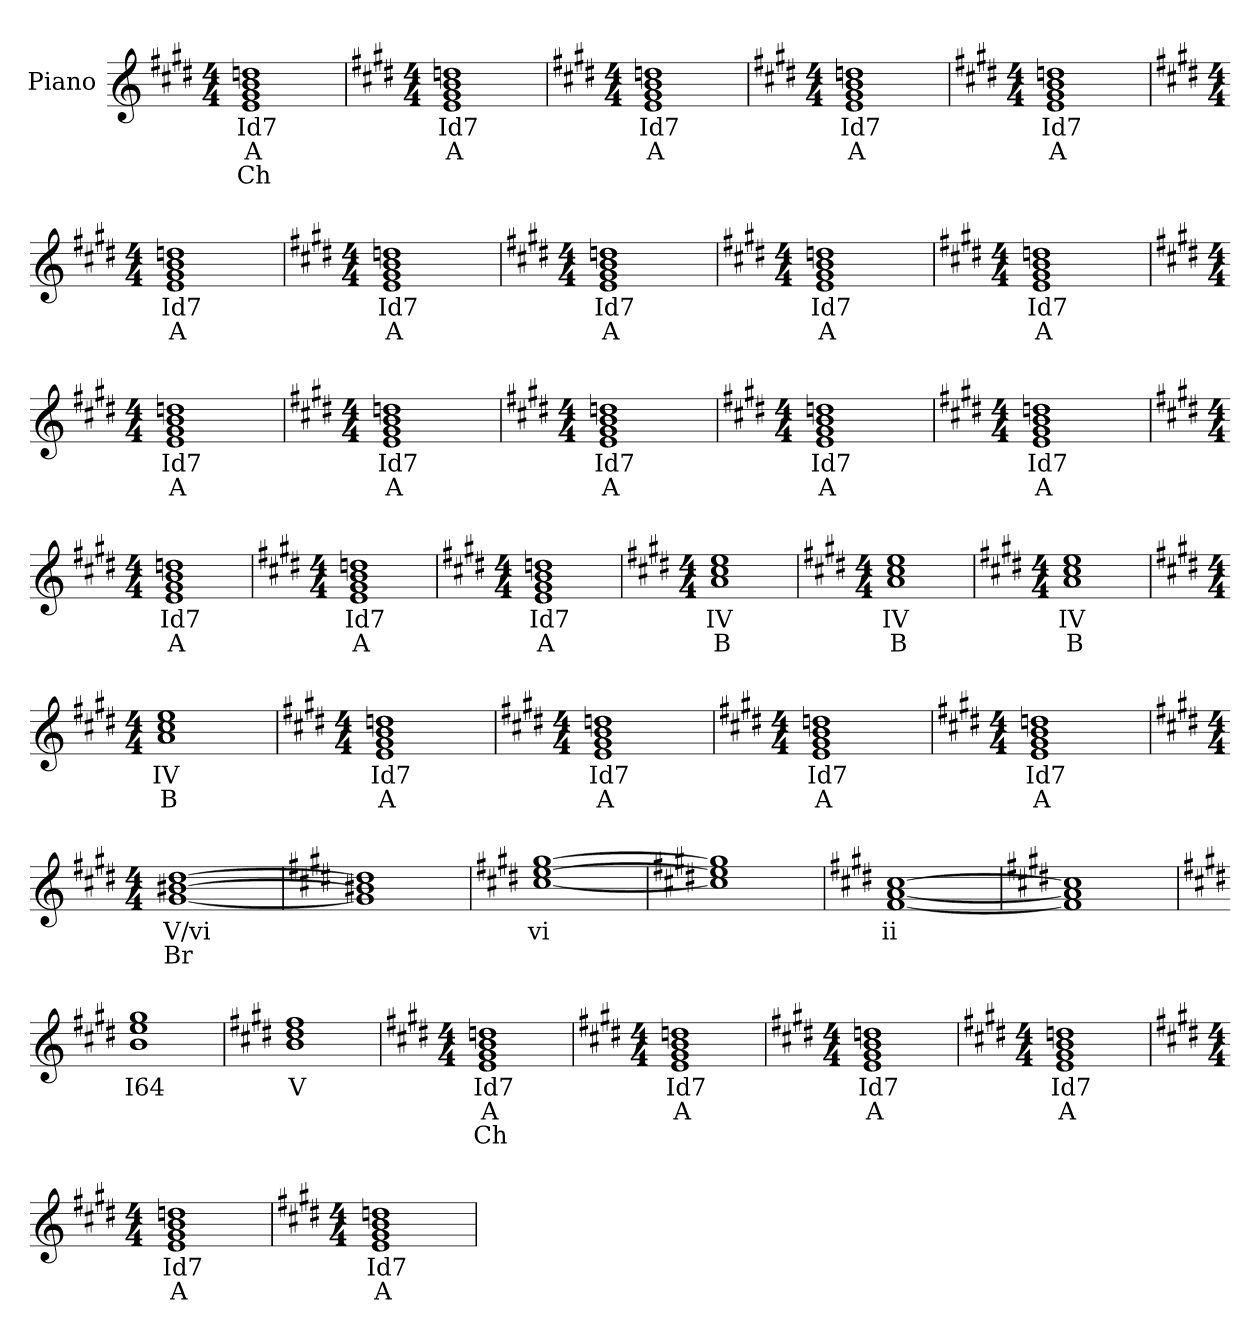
**kern	**text	**text	**text
*part1	*part1	*part1	*part1
*staff1	*staff1	*staff1	*staff1
*I"Piano	*	*	*
*I'Pno	*	*	*
*k[f#c#g#d#]	*	*	*
*E:	*	*	*
*M4/4	*	*	*
=	=	=	=
1e 1g# 1b 1ddn	Id7	A	Ch
=	=	=	=
*k[f#c#g#d#]	*	*	*
*E:	*	*	*
*M4/4	*	*	*
1e 1g# 1b 1ddn	Id7	A	.
=	=	=	=
*k[f#c#g#d#]	*	*	*
*E:	*	*	*
*M4/4	*	*	*
1e 1g# 1b 1ddn	Id7	A	.
=	=	=	=
*k[f#c#g#d#]	*	*	*
*E:	*	*	*
*M4/4	*	*	*
1e 1g# 1b 1ddn	Id7	A	.
=	=	=	=
*k[f#c#g#d#]	*	*	*
*E:	*	*	*
*M4/4	*	*	*
1e 1g# 1b 1ddn	Id7	A	.
=	=	=	=
*k[f#c#g#d#]	*	*	*
*E:	*	*	*
*M4/4	*	*	*
1e 1g# 1b 1ddn	Id7	A	.
=	=	=	=
*k[f#c#g#d#]	*	*	*
*E:	*	*	*
*M4/4	*	*	*
1e 1g# 1b 1ddn	Id7	A	.
=	=	=	=
*k[f#c#g#d#]	*	*	*
*E:	*	*	*
*M4/4	*	*	*
1e 1g# 1b 1ddn	Id7	A	.
=	=	=	=
*k[f#c#g#d#]	*	*	*
*E:	*	*	*
*M4/4	*	*	*
1e 1g# 1b 1ddn	Id7	A	.
=	=	=	=
*k[f#c#g#d#]	*	*	*
*E:	*	*	*
*M4/4	*	*	*
1e 1g# 1b 1ddn	Id7	A	.
=	=	=	=
*k[f#c#g#d#]	*	*	*
*E:	*	*	*
*M4/4	*	*	*
1e 1g# 1b 1ddn	Id7	A	.
=	=	=	=
*k[f#c#g#d#]	*	*	*
*E:	*	*	*
*M4/4	*	*	*
1e 1g# 1b 1ddn	Id7	A	.
=	=	=	=
*k[f#c#g#d#]	*	*	*
*E:	*	*	*
*M4/4	*	*	*
1e 1g# 1b 1ddn	Id7	A	.
=	=	=	=
*k[f#c#g#d#]	*	*	*
*E:	*	*	*
*M4/4	*	*	*
1e 1g# 1b 1ddn	Id7	A	.
=	=	=	=
*k[f#c#g#d#]	*	*	*
*E:	*	*	*
*M4/4	*	*	*
1e 1g# 1b 1ddn	Id7	A	.
=	=	=	=
*k[f#c#g#d#]	*	*	*
*E:	*	*	*
*M4/4	*	*	*
1e 1g# 1b 1ddn	Id7	A	.
=	=	=	=
*k[f#c#g#d#]	*	*	*
*E:	*	*	*
*M4/4	*	*	*
1e 1g# 1b 1ddn	Id7	A	.
=	=	=	=
*k[f#c#g#d#]	*	*	*
*E:	*	*	*
*M4/4	*	*	*
1e 1g# 1b 1ddn	Id7	A	.
=	=	=	=
*k[f#c#g#d#]	*	*	*
*E:	*	*	*
*M4/4	*	*	*
1a 1cc# 1ee	IV	B	.
=	=	=	=
*k[f#c#g#d#]	*	*	*
*E:	*	*	*
*M4/4	*	*	*
1a 1cc# 1ee	IV	B	.
=	=	=	=
*k[f#c#g#d#]	*	*	*
*E:	*	*	*
*M4/4	*	*	*
1a 1cc# 1ee	IV	B	.
=	=	=	=
*k[f#c#g#d#]	*	*	*
*E:	*	*	*
*M4/4	*	*	*
1a 1cc# 1ee	IV	B	.
=	=	=	=
*k[f#c#g#d#]	*	*	*
*E:	*	*	*
*M4/4	*	*	*
1e 1g# 1b 1ddn	Id7	A	.
=	=	=	=
*k[f#c#g#d#]	*	*	*
*E:	*	*	*
*M4/4	*	*	*
1e 1g# 1b 1ddn	Id7	A	.
=	=	=	=
*k[f#c#g#d#]	*	*	*
*E:	*	*	*
*M4/4	*	*	*
1e 1g# 1b 1ddn	Id7	A	.
=	=	=	=
*k[f#c#g#d#]	*	*	*
*E:	*	*	*
*M4/4	*	*	*
1e 1g# 1b 1ddn	Id7	A	.
=	=	=	=
*k[f#c#g#d#]	*	*	*
*E:	*	*	*
*M4/4	*	*	*
[1g# [1b#X [1dd#	V/vi	Br	.
=	=	=	=
*k[f#c#g#d#]	*	*	*
*E:	*	*	*
1g#] 1b#X] 1dd#]	.	.	.
=	=	=	=
*k[f#c#g#d#]	*	*	*
*E:	*	*	*
[1cc# [1ee [1gg#	vi	.	.
=	=	=	=
*k[f#c#g#d#]	*	*	*
*E:	*	*	*
1cc#] 1ee] 1gg#]	.	.	.
=	=	=	=
*k[f#c#g#d#]	*	*	*
*E:	*	*	*
[1f# [1a [1cc#	ii	.	.
=	=	=	=
*k[f#c#g#d#]	*	*	*
*E:	*	*	*
1f#] 1a] 1cc#]	.	.	.
=	=	=	=
*k[f#c#g#d#]	*	*	*
*E:	*	*	*
1b 1ee 1gg#	I64	.	.
=	=	=	=
*k[f#c#g#d#]	*	*	*
*E:	*	*	*
1b 1dd# 1ff#	V	.	.
=	=	=	=
*k[f#c#g#d#]	*	*	*
*E:	*	*	*
*M4/4	*	*	*
1e 1g# 1b 1ddn	Id7	A	Ch
=	=	=	=
*k[f#c#g#d#]	*	*	*
*E:	*	*	*
*M4/4	*	*	*
1e 1g# 1b 1ddn	Id7	A	.
=	=	=	=
*k[f#c#g#d#]	*	*	*
*E:	*	*	*
*M4/4	*	*	*
1e 1g# 1b 1ddn	Id7	A	.
=	=	=	=
*k[f#c#g#d#]	*	*	*
*E:	*	*	*
*M4/4	*	*	*
1e 1g# 1b 1ddn	Id7	A	.
=	=	=	=
*k[f#c#g#d#]	*	*	*
*E:	*	*	*
*M4/4	*	*	*
1e 1g# 1b 1ddn	Id7	A	.
=	=	=	=
*k[f#c#g#d#]	*	*	*
*E:	*	*	*
*M4/4	*	*	*
1e 1g# 1b 1ddn	Id7	A	.
=	=	=	=
*-	*-	*-	*-
